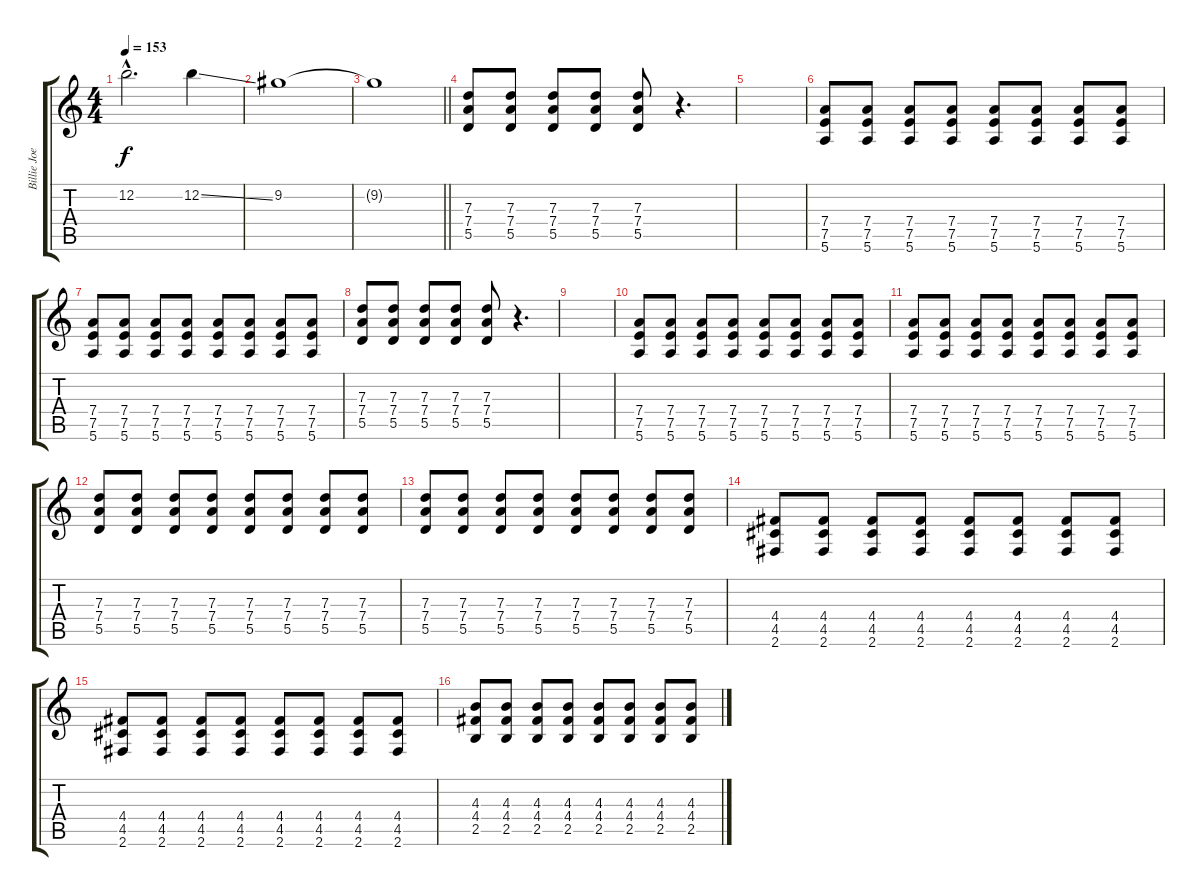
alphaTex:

\track ("Billie Joe" "Billie Joe") {instrument distortionguitar}
\staff {score tabs}
\tuning (E4 B3 G3 D3 A2 E2) {hide}
\ts (4 4)
\tempo 153
\clef g2
\ks c
12.2{hac t}.2{d dy f} 12.2{ss}.4 |
9.2.1 |
\barLineRight lightlight
9.2{t}.1 |
(7.3 7.4 5.5).8{instrument distortionguitar} (7.3 7.4 5.5).8 (7.3 7.4 5.5).8 (7.3 7.4 5.5).8 (7.3 7.4 5.5).8 r.4{d} |
|
(7.4 7.5 5.6).8 (7.4 7.5 5.6).8 (7.4 7.5 5.6).8 (7.4 7.5 5.6).8 (7.4 7.5 5.6).8 (7.4 7.5 5.6).8 (7.4 7.5 5.6).8 (7.4 7.5 5.6).8 |
(7.4 7.5 5.6).8 (7.4 7.5 5.6).8 (7.4 7.5 5.6).8 (7.4 7.5 5.6).8 (7.4 7.5 5.6).8 (7.4 7.5 5.6).8 (7.4 7.5 5.6).8 (7.4 7.5 5.6).8 |
(7.3 7.4 5.5).8 (7.3 7.4 5.5).8 (7.3 7.4 5.5).8 (7.3 7.4 5.5).8 (7.3 7.4 5.5).8 r.4{d} |
|
(7.4 7.5 5.6).8 (7.4 7.5 5.6).8 (7.4 7.5 5.6).8 (7.4 7.5 5.6).8 (7.4 7.5 5.6).8 (7.4 7.5 5.6).8 (7.4 7.5 5.6).8 (7.4 7.5 5.6).8 |
(7.4 7.5 5.6).8 (7.4 7.5 5.6).8 (7.4 7.5 5.6).8 (7.4 7.5 5.6).8 (7.4 7.5 5.6).8 (7.4 7.5 5.6).8 (7.4 7.5 5.6).8 (7.4 7.5 5.6).8 |
(7.3 7.4 5.5).8 (7.3 7.4 5.5).8 (7.3 7.4 5.5).8 (7.3 7.4 5.5).8 (7.3 7.4 5.5).8 (7.3 7.4 5.5).8 (7.3 7.4 5.5).8 (7.3 7.4 5.5).8 |
(7.3 7.4 5.5).8 (7.3 7.4 5.5).8 (7.3 7.4 5.5).8 (7.3 7.4 5.5).8 (7.3 7.4 5.5).8 (7.3 7.4 5.5).8 (7.3 7.4 5.5).8 (7.3 7.4 5.5).8 |
(4.4 4.5 2.6).8 (4.4 4.5 2.6).8 (4.4 4.5 2.6).8 (4.4 4.5 2.6).8 (4.4 4.5 2.6).8 (4.4 4.5 2.6).8 (4.4 4.5 2.6).8 (4.4 4.5 2.6).8 |
(4.4 4.5 2.6).8 (4.4 4.5 2.6).8 (4.4 4.5 2.6).8 (4.4 4.5 2.6).8 (4.4 4.5 2.6).8 (4.4 4.5 2.6).8 (4.4 4.5 2.6).8 (4.4 4.5 2.6).8 |
(4.3 4.4 2.5).8 (4.3 4.4 2.5).8 (4.3 4.4 2.5).8 (4.3 4.4 2.5).8 (4.3 4.4 2.5).8 (4.3 4.4 2.5).8 (4.3 4.4 2.5).8 (4.3 4.4 2.5).8
